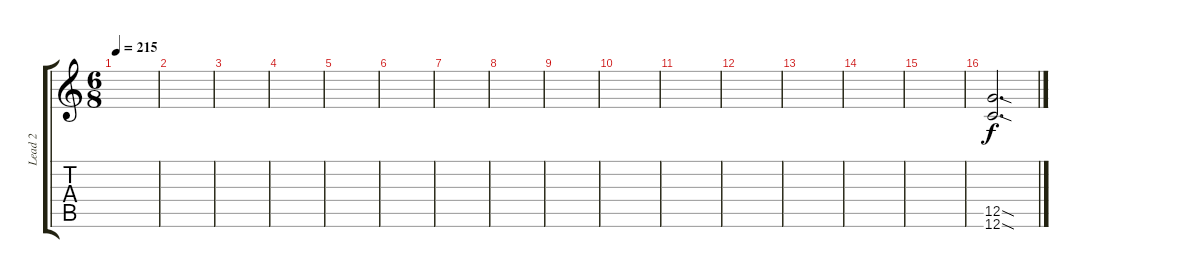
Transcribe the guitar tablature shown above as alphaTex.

\track ("Lead 2" "Lead 2") {instrument distortionguitar}
\staff {score tabs}
\tuning (D4 A3 F3 C3 G2 C2) {hide}
\ts (6 8)
\tempo 215
\clef g2
\ks c
|
|
|
|
|
|
|
|
|
|
|
|
|
|
|
(12.5{sod} 12.6{sod}).2{d}
